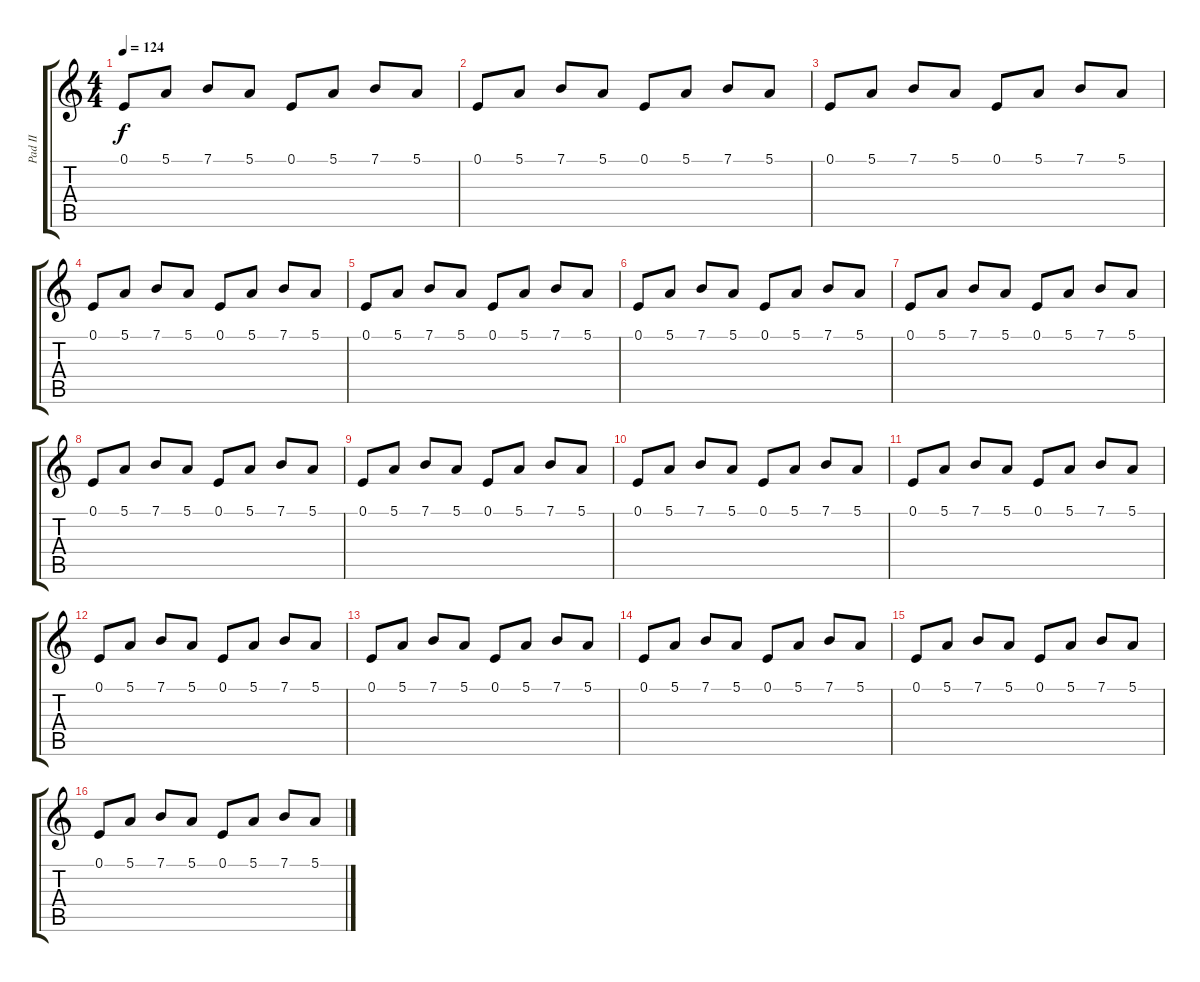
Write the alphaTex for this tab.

\track ("Pad II" "Pad II") {instrument tubularbells}
\staff {score tabs}
\tuning (E4 B3 G3 D3 A2 E2) {hide}
\ts (4 4)
\tempo 124
\clef g2
\ks c
0.1.8{dy f} 5.1.8 7.1.8 5.1.8 0.1.8 5.1.8 7.1.8 5.1.8 |
0.1.8 5.1.8 7.1.8 5.1.8 0.1.8 5.1.8 7.1.8 5.1.8 |
0.1.8 5.1.8 7.1.8 5.1.8 0.1.8 5.1.8 7.1.8 5.1.8 |
0.1.8 5.1.8 7.1.8 5.1.8 0.1.8 5.1.8 7.1.8 5.1.8 |
0.1.8 5.1.8 7.1.8 5.1.8 0.1.8 5.1.8 7.1.8 5.1.8 |
0.1.8 5.1.8 7.1.8 5.1.8 0.1.8 5.1.8 7.1.8 5.1.8 |
0.1.8 5.1.8 7.1.8 5.1.8 0.1.8 5.1.8 7.1.8 5.1.8 |
0.1.8 5.1.8 7.1.8 5.1.8 0.1.8 5.1.8 7.1.8 5.1.8 |
0.1.8 5.1.8 7.1.8 5.1.8 0.1.8 5.1.8 7.1.8 5.1.8 |
0.1.8 5.1.8 7.1.8 5.1.8 0.1.8 5.1.8 7.1.8 5.1.8 |
0.1.8 5.1.8 7.1.8 5.1.8 0.1.8 5.1.8 7.1.8 5.1.8 |
0.1.8 5.1.8 7.1.8 5.1.8 0.1.8 5.1.8 7.1.8 5.1.8 |
0.1.8 5.1.8 7.1.8 5.1.8 0.1.8 5.1.8 7.1.8 5.1.8 |
0.1.8 5.1.8 7.1.8 5.1.8 0.1.8 5.1.8 7.1.8 5.1.8 |
0.1.8 5.1.8 7.1.8 5.1.8 0.1.8 5.1.8 7.1.8 5.1.8 |
0.1.8 5.1.8 7.1.8 5.1.8 0.1.8 5.1.8 7.1.8 5.1.8
